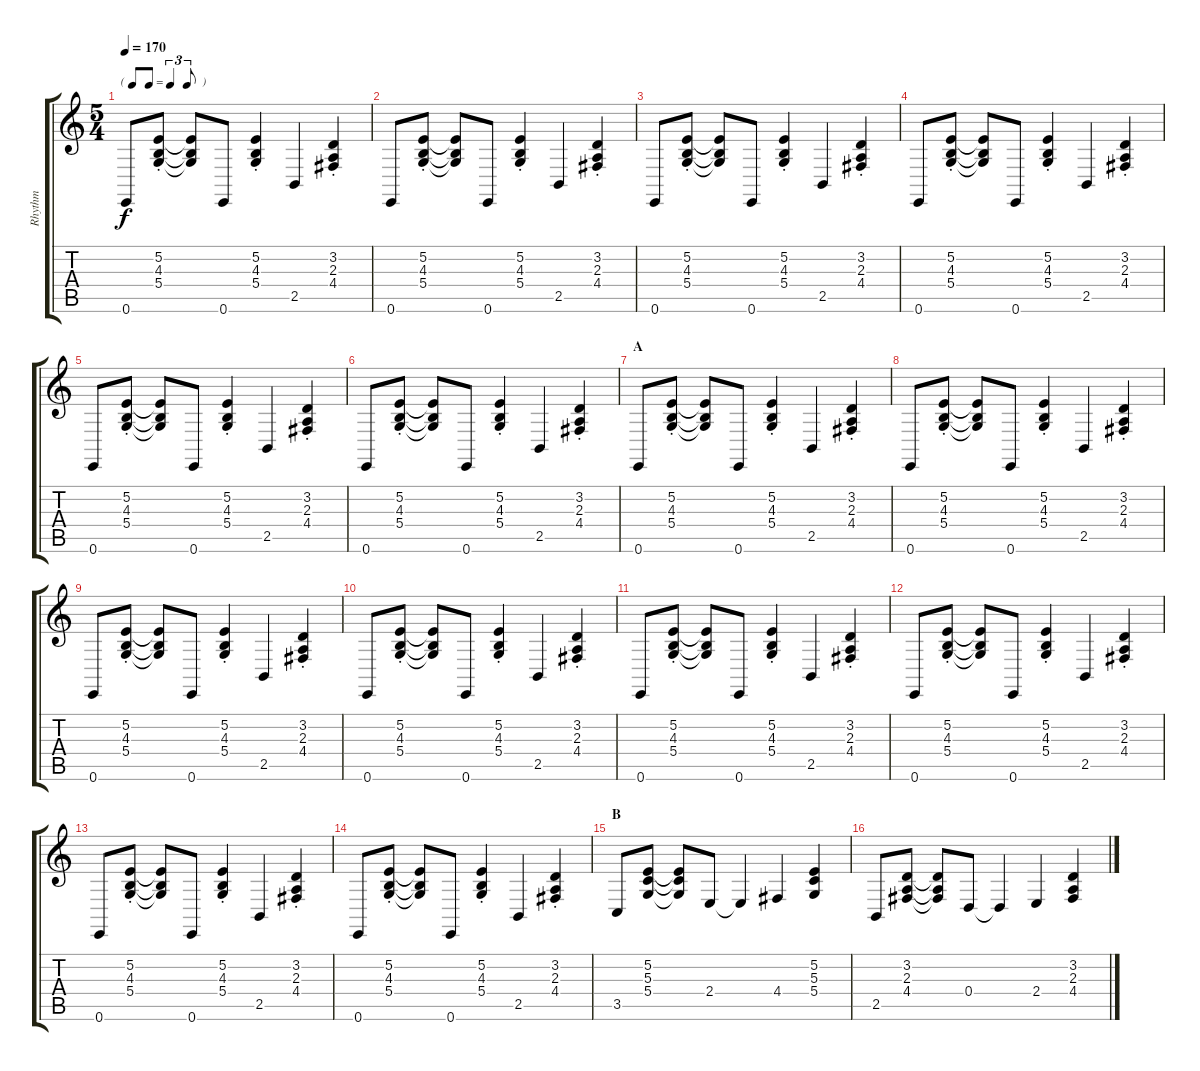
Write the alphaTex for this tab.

\track ("Rhythm" "Rhythm") {instrument acousticgrandpiano}
\staff {score tabs}
\tuning (E4 B3 G3 D3 A2 E2) {hide}
\ts (5 4)
\tf triplet8th
\tempo 170
\clef g2
\ks c
0.6.8{dy f} (5.2{st} 4.3{st} 5.4{st}).8 (5.2{t} 4.3{t} 5.4{t}).8 0.6.8 (5.2{st} 4.3{st} 5.4{st}).4 2.5.4 (3.2{st} 2.3{st} 4.4{st}).4 |
0.6.8 (5.2{st} 4.3{st} 5.4{st}).8 (5.2{t} 4.3{t} 5.4{t}).8 0.6.8 (5.2{st} 4.3{st} 5.4{st}).4 2.5.4 (3.2{st} 2.3{st} 4.4{st}).4 |
0.6.8 (5.2{st} 4.3{st} 5.4{st}).8 (5.2{t} 4.3{t} 5.4{t}).8 0.6.8 (5.2{st} 4.3{st} 5.4{st}).4 2.5.4 (3.2{st} 2.3{st} 4.4{st}).4 |
0.6.8 (5.2{st} 4.3{st} 5.4{st}).8 (5.2{t} 4.3{t} 5.4{t}).8 0.6.8 (5.2{st} 4.3{st} 5.4{st}).4 2.5.4 (3.2{st} 2.3{st} 4.4{st}).4 |
0.6.8 (5.2{st} 4.3{st} 5.4{st}).8 (5.2{t} 4.3{t} 5.4{t}).8 0.6.8 (5.2{st} 4.3{st} 5.4{st}).4 2.5.4 (3.2{st} 2.3{st} 4.4{st}).4 |
0.6.8 (5.2{st} 4.3{st} 5.4{st}).8 (5.2{t} 4.3{t} 5.4{t}).8 0.6.8 (5.2{st} 4.3{st} 5.4{st}).4 2.5.4 (3.2{st} 2.3{st} 4.4{st}).4 |
\section ("" "A")
0.6.8 (5.2{st} 4.3{st} 5.4{st}).8 (5.2{t} 4.3{t} 5.4{t}).8 0.6.8 (5.2{st} 4.3{st} 5.4{st}).4 2.5.4 (3.2{st} 2.3{st} 4.4{st}).4 |
0.6.8 (5.2{st} 4.3{st} 5.4{st}).8 (5.2{t} 4.3{t} 5.4{t}).8 0.6.8 (5.2{st} 4.3{st} 5.4{st}).4 2.5.4 (3.2{st} 2.3{st} 4.4{st}).4 |
0.6.8 (5.2{st} 4.3{st} 5.4{st}).8 (5.2{t} 4.3{t} 5.4{t}).8 0.6.8 (5.2{st} 4.3{st} 5.4{st}).4 2.5.4 (3.2{st} 2.3{st} 4.4{st}).4 |
0.6.8 (5.2{st} 4.3{st} 5.4{st}).8 (5.2{t} 4.3{t} 5.4{t}).8 0.6.8 (5.2{st} 4.3{st} 5.4{st}).4 2.5.4 (3.2{st} 2.3{st} 4.4{st}).4 |
0.6.8 (5.2{st} 4.3{st} 5.4{st}).8 (5.2{t} 4.3{t} 5.4{t}).8 0.6.8 (5.2{st} 4.3{st} 5.4{st}).4 2.5.4 (3.2{st} 2.3{st} 4.4{st}).4 |
0.6.8 (5.2{st} 4.3{st} 5.4{st}).8 (5.2{t} 4.3{t} 5.4{t}).8 0.6.8 (5.2{st} 4.3{st} 5.4{st}).4 2.5.4 (3.2{st} 2.3{st} 4.4{st}).4 |
0.6.8 (5.2{st} 4.3{st} 5.4{st}).8 (5.2{t} 4.3{t} 5.4{t}).8 0.6.8 (5.2{st} 4.3{st} 5.4{st}).4 2.5.4 (3.2{st} 2.3{st} 4.4{st}).4 |
0.6.8 (5.2{st} 4.3{st} 5.4{st}).8 (5.2{t} 4.3{t} 5.4{t}).8 0.6.8 (5.2{st} 4.3{st} 5.4{st}).4 2.5.4 (3.2{st} 2.3{st} 4.4{st}).4 |
\section ("" "B")
3.5.8 (5.2 5.3 5.4).8 (5.2{t} 5.3{t} 5.4{t}).8 2.4.8 2.4{t}.4 4.4.4 (5.2 5.3 5.4).4 |
2.5.8 (3.2 2.3 4.4).8 (3.2{t} 2.3{t} 4.4{t}).8 0.4.8 0.4{t}.4 2.4.4 (3.2 2.3 4.4).4
